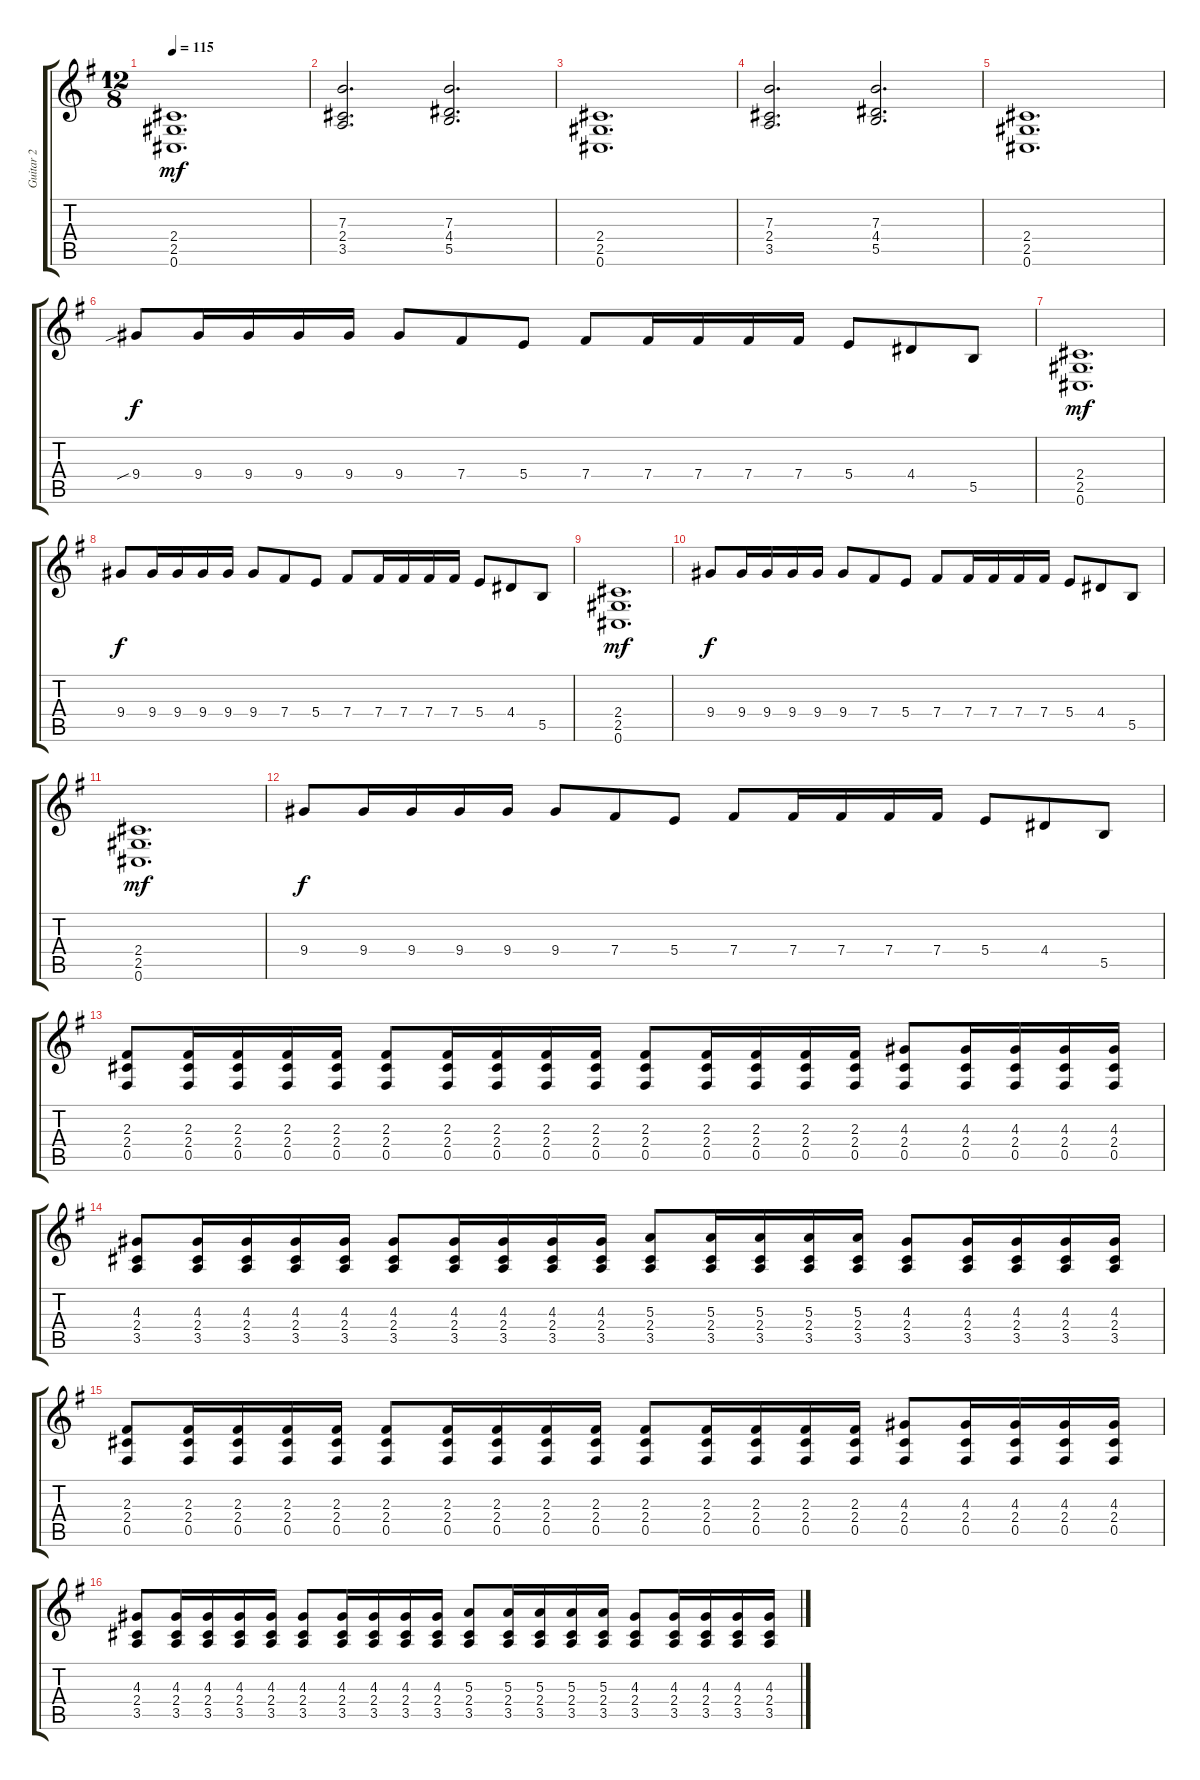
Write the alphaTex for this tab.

\track ("Guitar 2" "Guitar 2") {instrument distortionguitar}
\staff {score tabs}
\tuning (Db4 Ab3 E3 B2 Gb2 Db2) {hide}
\ts (12 8)
\tempo 115
\clef g2
\ks g
(2.4 2.5 0.6).1{d dy mf} |
(7.3 2.4 3.5).2{d} (7.3 4.4 5.5).2{d} |
(2.4 2.5 0.6).1{d} |
(7.3 2.4 3.5).2{d} (7.3 4.4 5.5).2{d} |
(2.4 2.5 0.6).1{d} |
9.4{sib}.8{dy f} 9.4.16 9.4.16 9.4.16 9.4.16 9.4.8 7.4.8 5.4.8 7.4.8 7.4.16 7.4.16 7.4.16 7.4.16 5.4.8 4.4.8 5.5.8 |
(2.4 2.5 0.6).1{d dy mf} |
9.4.8{dy f} 9.4.16 9.4.16 9.4.16 9.4.16 9.4.8 7.4.8 5.4.8 7.4.8 7.4.16 7.4.16 7.4.16 7.4.16 5.4.8 4.4.8 5.5.8 |
(2.4 2.5 0.6).1{d dy mf} |
9.4.8{dy f} 9.4.16 9.4.16 9.4.16 9.4.16 9.4.8 7.4.8 5.4.8 7.4.8 7.4.16 7.4.16 7.4.16 7.4.16 5.4.8 4.4.8 5.5.8 |
(2.4 2.5 0.6).1{d dy mf} |
9.4.8{dy f} 9.4.16 9.4.16 9.4.16 9.4.16 9.4.8 7.4.8 5.4.8 7.4.8 7.4.16 7.4.16 7.4.16 7.4.16 5.4.8 4.4.8 5.5.8 |
(2.3 2.4 0.5).8 (2.3 2.4 0.5).16 (2.3 2.4 0.5).16 (2.3 2.4 0.5).16 (2.3 2.4 0.5).16 (2.3 2.4 0.5).8 (2.3 2.4 0.5).16 (2.3 2.4 0.5).16 (2.3 2.4 0.5).16 (2.3 2.4 0.5).16 (2.3 2.4 0.5).8 (2.3 2.4 0.5).16 (2.3 2.4 0.5).16 (2.3 2.4 0.5).16 (2.3 2.4 0.5).16 (4.3 2.4 0.5).8 (4.3 2.4 0.5).16 (4.3 2.4 0.5).16 (4.3 2.4 0.5).16 (4.3 2.4 0.5).16 |
(4.3 2.4 3.5).8 (4.3 2.4 3.5).16 (4.3 2.4 3.5).16 (4.3 2.4 3.5).16 (4.3 2.4 3.5).16 (4.3 2.4 3.5).8 (4.3 2.4 3.5).16 (4.3 2.4 3.5).16 (4.3 2.4 3.5).16 (4.3 2.4 3.5).16 (5.3 2.4 3.5).8 (5.3 2.4 3.5).16 (5.3 2.4 3.5).16 (5.3 2.4 3.5).16 (5.3 2.4 3.5).16 (4.3 2.4 3.5).8 (4.3 2.4 3.5).16 (4.3 2.4 3.5).16 (4.3 2.4 3.5).16 (4.3 2.4 3.5).16 |
(2.3 2.4 0.5).8 (2.3 2.4 0.5).16 (2.3 2.4 0.5).16 (2.3 2.4 0.5).16 (2.3 2.4 0.5).16 (2.3 2.4 0.5).8 (2.3 2.4 0.5).16 (2.3 2.4 0.5).16 (2.3 2.4 0.5).16 (2.3 2.4 0.5).16 (2.3 2.4 0.5).8 (2.3 2.4 0.5).16 (2.3 2.4 0.5).16 (2.3 2.4 0.5).16 (2.3 2.4 0.5).16 (4.3 2.4 0.5).8 (4.3 2.4 0.5).16 (4.3 2.4 0.5).16 (4.3 2.4 0.5).16 (4.3 2.4 0.5).16 |
(4.3 2.4 3.5).8 (4.3 2.4 3.5).16 (4.3 2.4 3.5).16 (4.3 2.4 3.5).16 (4.3 2.4 3.5).16 (4.3 2.4 3.5).8 (4.3 2.4 3.5).16 (4.3 2.4 3.5).16 (4.3 2.4 3.5).16 (4.3 2.4 3.5).16 (5.3 2.4 3.5).8 (5.3 2.4 3.5).16 (5.3 2.4 3.5).16 (5.3 2.4 3.5).16 (5.3 2.4 3.5).16 (4.3 2.4 3.5).8 (4.3 2.4 3.5).16 (4.3 2.4 3.5).16 (4.3 2.4 3.5).16 (4.3 2.4 3.5).16
